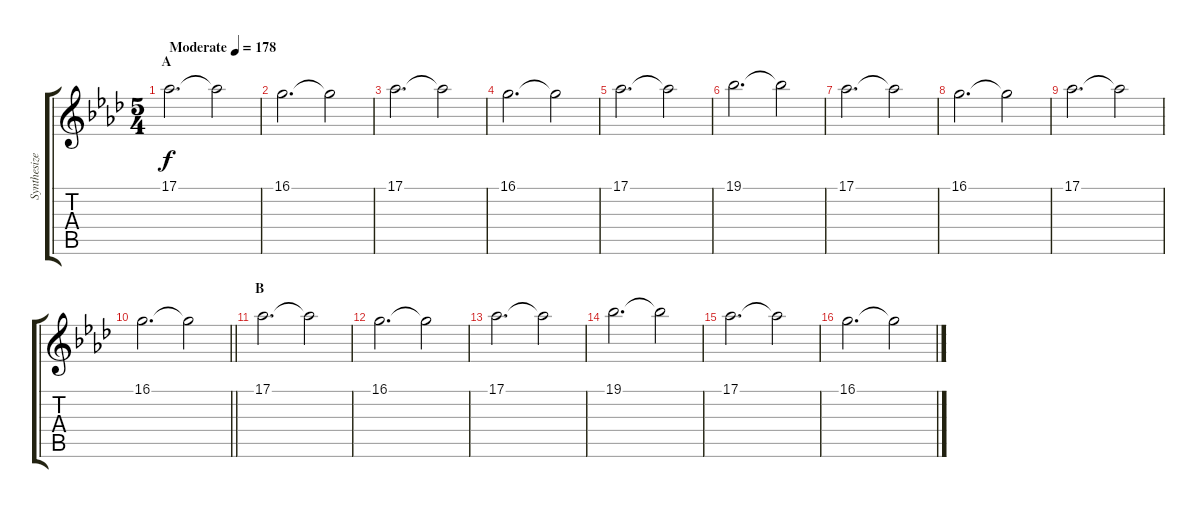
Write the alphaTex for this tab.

\track ("Synthesizer I" "Synthesize") {instrument pad2warm}
\staff {score tabs}
\tuning (Eb4 Bb3 Gb3 Db3 Ab2 Db2) {hide}
\ts (5 4)
\section ("" "A")
\tempo (178 "Moderate")
\clef g2
\ks ab
17.1.2{d dy f instrument pad2warm} 17.1{t}.2 |
16.1.2{d} 16.1{t}.2 |
17.1.2{d} 17.1{t}.2 |
16.1.2{d} 16.1{t}.2 |
17.1.2{d} 17.1{t}.2 |
19.1.2{d} 19.1{t}.2 |
17.1.2{d} 17.1{t}.2 |
16.1.2{d} 16.1{t}.2 |
17.1.2{d} 17.1{t}.2 |
\barLineRight lightlight
16.1.2{d} 16.1{t}.2 |
\section ("" "B")
17.1.2{d} 17.1{t}.2 |
16.1.2{d} 16.1{t}.2 |
17.1.2{d} 17.1{t}.2 |
19.1.2{d} 19.1{t}.2 |
17.1.2{d} 17.1{t}.2 |
16.1.2{d} 16.1{t}.2
